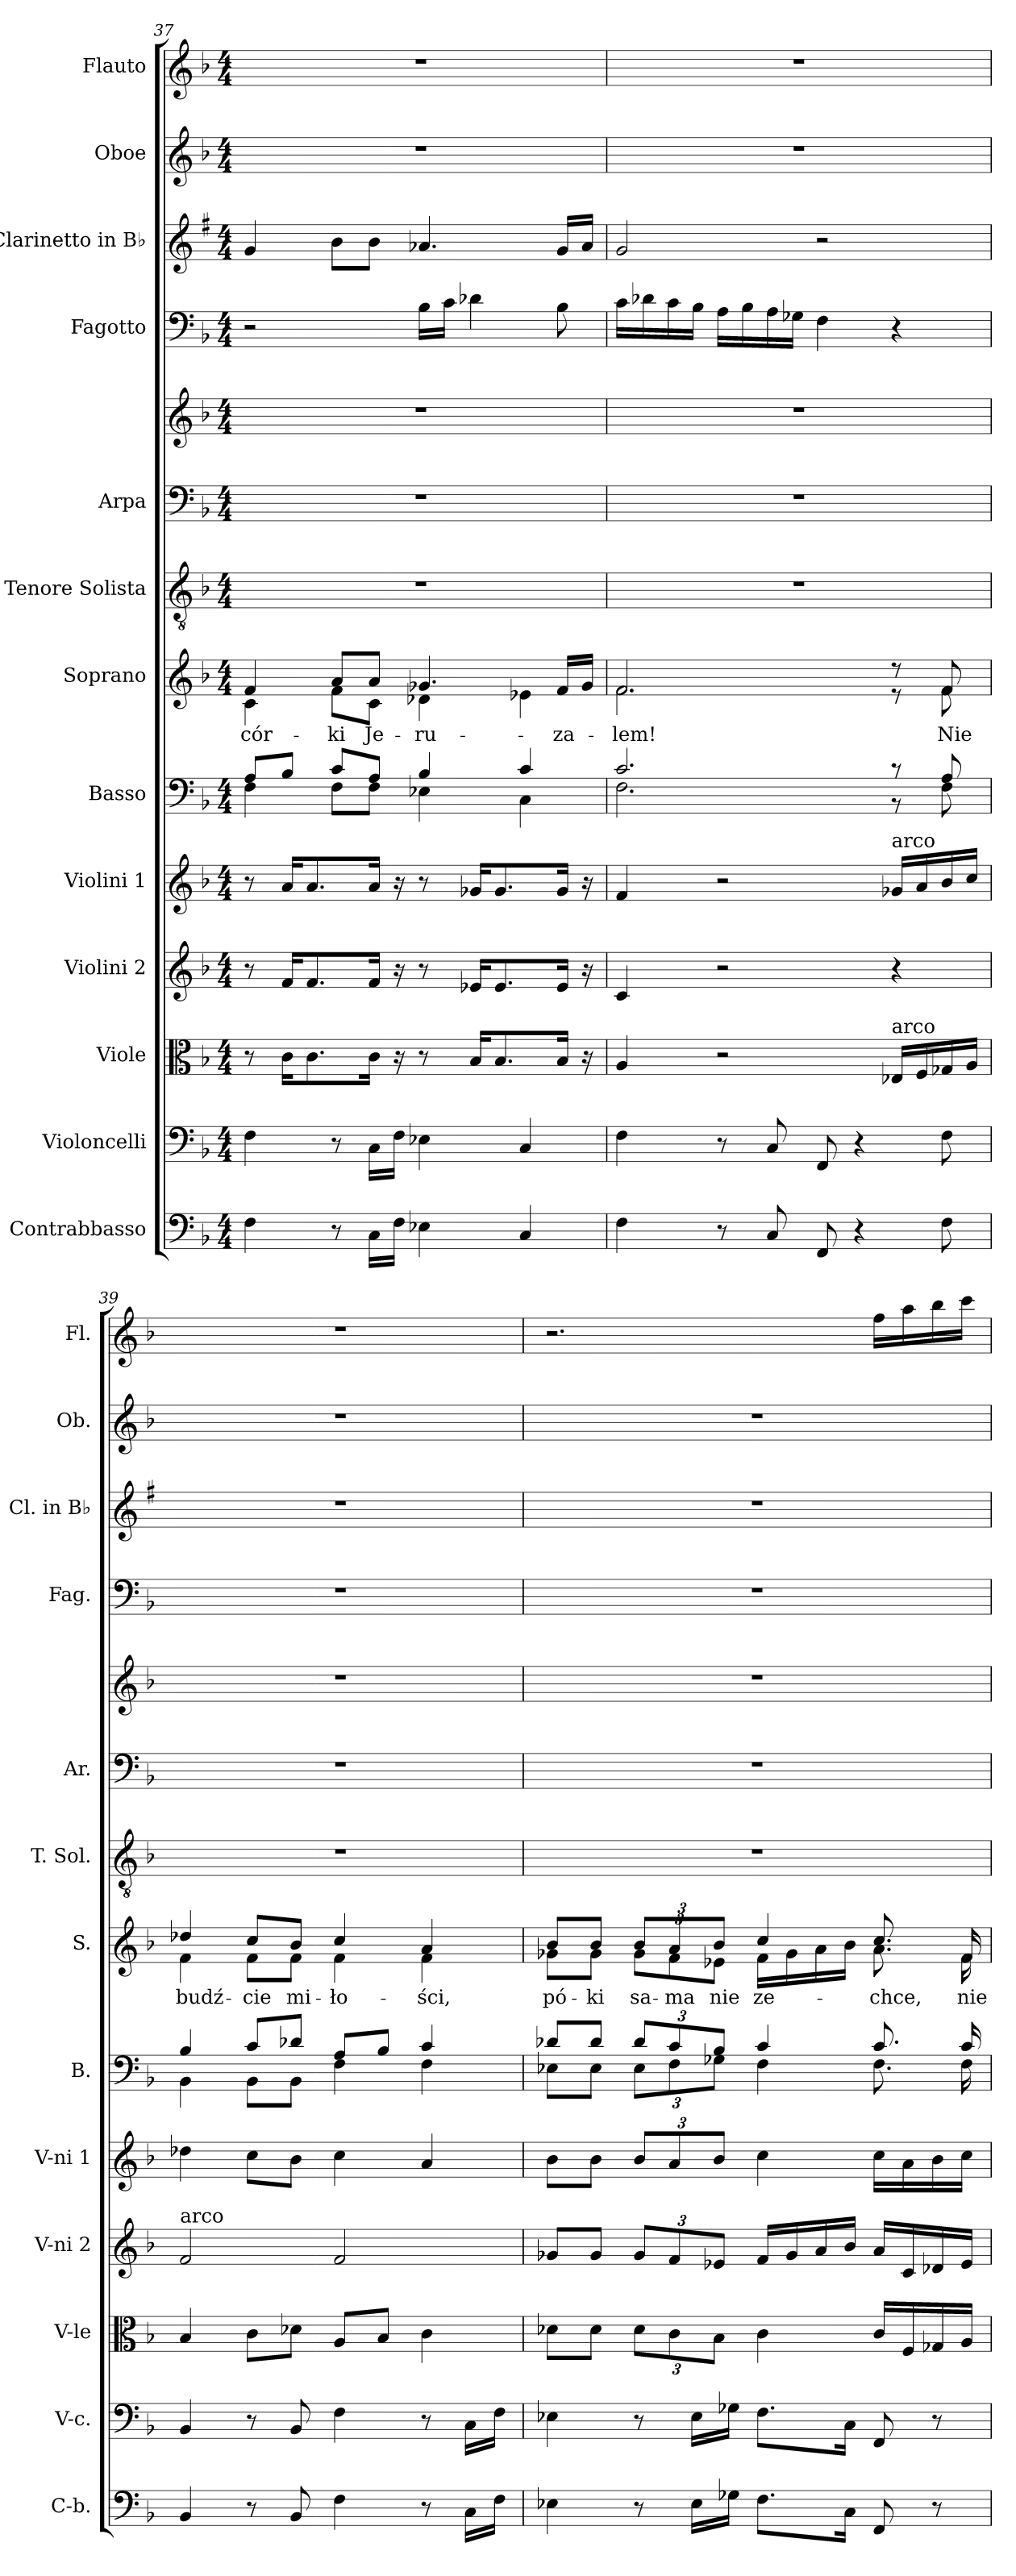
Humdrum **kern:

**kern	**kern	**kern	**kern	**kern	**kern	**kern	**text	**kern	**kern	**kern	**kern	**kern	**kern	**kern
*part13	*part12	*part11	*part10	*part9	*part8	*part7	*part7	*part6	*part5	*part5	*part4	*part3	*part2	*part1
*staff14	*staff13	*staff12	*staff11	*staff10	*staff9	*staff8	*staff8	*staff7	*staff6	*staff5	*staff4	*staff3	*staff2	*staff1
*I"Contrabbasso	*I"Violoncelli	*I"Viole	*I"Violini 2	*I"Violini 1	*I"Basso	*I"Soprano	*	*I"Tenore Solista	*I"Arpa	*	*I"Fagotto	*I"Clarinetto in B♭	*I"Oboe	*I"Flauto
*I'C-b.	*I'V-c.	*I'V-le	*I'V-ni 2	*I'V-ni 1	*I'B.	*I'S.	*	*I'T. Sol.	*I'Ar.	*	*I'Fag.	*I'Cl. in B♭	*I'Ob.	*I'Fl.
*clefF4	*clefF4	*clefC3	*clefG2	*clefG2	*clefF4	*clefG2	*	*clefGv2	*clefF4	*clefG2	*clefF4	*clefG2	*clefG2	*clefG2
*	*	*	*	*	*	*	*	*	*	*	*	*ITrd1c2	*	*
*k[b-]	*k[b-]	*k[b-]	*k[b-]	*k[b-]	*k[b-]	*k[b-]	*	*k[b-]	*k[b-]	*k[b-]	*k[b-]	*k[b-]	*k[b-]	*k[b-]
*M4/4	*M4/4	*M4/4	*M4/4	*M4/4	*M4/4	*M4/4	*	*M4/4	*M4/4	*M4/4	*M4/4	*M4/4	*M4/4	*M4/4
=37	=37	=37	=37	=37	=37	=37	=37	=37	=37	=37	=37	=37	=37	=37
*	*	*	*	*	*^	*^	*	*	*	*	*	*	*	*
4F	4F	8r	8r	8r	8AL	4F	4f	4c	cór-	1r	1r	1r	2r	4f	1r	1r
.	.	16cKL	16fKL	16aKL	8B-J	.	.	.	.	.	.	.	.	.	.	.
.	.	8.c	8.f	8.a	.	.	.	.	.	.	.	.	.	.	.	.
8r	8r	.	.	.	8cL	8FL	8aL	8fL	-ki	.	.	.	.	8aL	.	.
16CLL	16CLL	16cJk	16fJk	16aJk	8AJ	8FJ	8aJ	8cJ	Je-	.	.	.	.	8aJ	.	.
16FJJ	16FJJ	16r	16r	16r	.	.	.	.	.	.	.	.	.	.	.	.
4E-X	4E-X	8r	8r	8r	4B-	4E-X	4.g-X	4d-X	-ru-	.	.	.	16B-LL	4.g-X	.	.
.	.	.	.	.	.	.	.	.	.	.	.	.	16cJJ	.	.	.
.	.	16B-KL	16e-XKL	16g-XKL	.	.	.	.	.	.	.	.	4d-X	.	.	.
.	.	8.B-	8.e-	8.g-	.	.	.	.	.	.	.	.	.	.	.	.
4C	4C	.	.	.	4c	4C	.	4e-X	.	.	.	.	.	.	.	.
.	.	16B-Jk	16e-Jk	16g-Jk	.	.	16fLL	.	-za-	.	.	.	8B-	16fLL	.	.
.	.	16r	16r	16r	.	.	16g-JJ	.	.	.	.	.	.	16g-JJ	.	.
=38	=38	=38	=38	=38	=38	=38	=38	=38	=38	=38	=38	=38	=38	=38	=38	=38
4F	4F	4A	4c	4f	2.c	2.F	2.f	2.f	-lem!	1r	1r	1r	16cLL	2f	1r	1r
.	.	.	.	.	.	.	.	.	.	.	.	.	16d-X	.	.	.
.	.	.	.	.	.	.	.	.	.	.	.	.	16c	.	.	.
.	.	.	.	.	.	.	.	.	.	.	.	.	16B-JJ	.	.	.
8r	8r	2r	2r	2r	.	.	.	.	.	.	.	.	16ALL	.	.	.
.	.	.	.	.	.	.	.	.	.	.	.	.	16B-	.	.	.
8C	8C	.	.	.	.	.	.	.	.	.	.	.	16A	.	.	.
.	.	.	.	.	.	.	.	.	.	.	.	.	16G-XJJ	.	.	.
8FF	8FF	.	.	.	.	.	.	.	.	.	.	.	4F	2r	.	.
4r	4r	.	.	.	.	.	.	.	.	.	.	.	.	.	.	.
!	!	!	!	!LO:TX:a:t=arco	!	!	!	!	!	!	!	!	!	!	!	!
!	!	!LO:TX:a:t=arco	!	!	!	!	!	!	!	!	!	!	!	!	!	!
.	.	16E-XLL	4r	16g-XLL	8r	8r	8r	8r	.	.	.	.	4r	.	.	.
.	.	16F	.	16a	.	.	.	.	.	.	.	.	.	.	.	.
8F	8F	16G-X	.	16b-	8A	8F	8f	8f	Nie	.	.	.	.	.	.	.
.	.	16AJJ	.	16ccJJ	.	.	.	.	.	.	.	.	.	.	.	.
=39	=39	=39	=39	=39	=39	=39	=39	=39	=39	=39	=39	=39	=39	=39	=39	=39
!	!	!	!LO:TX:a:t=arco	!	!	!	!	!	!	!	!	!	!	!	!	!
4BB-	4BB-	4B-	2f	4dd-X	4B-	4BB-	4dd-X	4f	budź-	1r	1r	1r	1r	1r	1r	1r
8r	8r	8cL	.	8ccL	8cL	8BB-L	8ccL	8fL	-cie	.	.	.	.	.	.	.
8BB-	8BB-	8d-XJ	.	8b-J	8d-XJ	8BB-J	8b-J	8fJ	mi-	.	.	.	.	.	.	.
4F	4F	8AL	2f	4cc	8AL	4F	4cc	4f	-ło-	.	.	.	.	.	.	.
.	.	8B-J	.	.	8B-J	.	.	.	.	.	.	.	.	.	.	.
8r	8r	4c	.	4a	4c	4F	4a	4f	-ści,	.	.	.	.	.	.	.
16CLL	16CLL	.	.	.	.	.	.	.	.	.	.	.	.	.	.	.
16FJJ	16FJJ	.	.	.	.	.	.	.	.	.	.	.	.	.	.	.
=40	=40	=40	=40	=40	=40	=40	=40	=40	=40	=40	=40	=40	=40	=40	=40	=40
4E-X	4E-X	8d-XL	8g-XL	8b-L	8d-XL	8E-XL	8b-L	8g-XL	pó-	1r	1r	1r	1r	1r	1r	2.r
.	.	8d-J	8g-J	8b-J	8d-J	8E-J	8b-J	8g-J	-ki	.	.	.	.	.	.	.
8r	8r	12d-L	12g-L	12b-L	12d-L	12E-L	12b-L	12g-L	sa-	.	.	.	.	.	.	.
.	.	12c	12f	12a	12c	12F	12a	12f	-ma	.	.	.	.	.	.	.
16E-LL	16E-LL	.	.	.	.	.	.	.	.	.	.	.	.	.	.	.
.	.	12B-J	12e-XJ	12b-J	12B-J	12G-XJ	12b-J	12e-XJ	nie	.	.	.	.	.	.	.
16G-XJJ	16G-XJJ	.	.	.	.	.	.	.	.	.	.	.	.	.	.	.
8.FL	8.FL	4c	16fLL	4cc	4c	4F	4cc	16fLL	ze-	.	.	.	.	.	.	.
.	.	.	16g-	.	.	.	.	16g-	.	.	.	.	.	.	.	.
.	.	.	16a	.	.	.	.	16a	.	.	.	.	.	.	.	.
16CJk	16CJk	.	16b-JJ	.	.	.	.	16b-JJ	.	.	.	.	.	.	.	.
8FF	8FF	16cLL	16aLL	16ccLL	8.c	8.F	8.cc	8.a	-chce,	.	.	.	.	.	.	16ffLL
.	.	16F	16c	16a	.	.	.	.	.	.	.	.	.	.	.	16aa
8r	8r	16G-X	16d-X	16b-	.	.	.	.	.	.	.	.	.	.	.	16bb-
.	.	16AJJ	16e-JJ	16ccJJ	16c	16F	16f	16f	nie	.	.	.	.	.	.	16cccJJ
*	*	*	*	*	*v	*v	*	*	*	*	*	*	*	*	*	*
*	*	*	*	*	*	*v	*v	*	*	*	*	*	*	*	*
=	=	=	=	=	=	=	=	=	=	=	=	=	=	=
*-	*-	*-	*-	*-	*-	*-	*-	*-	*-	*-	*-	*-	*-	*-
